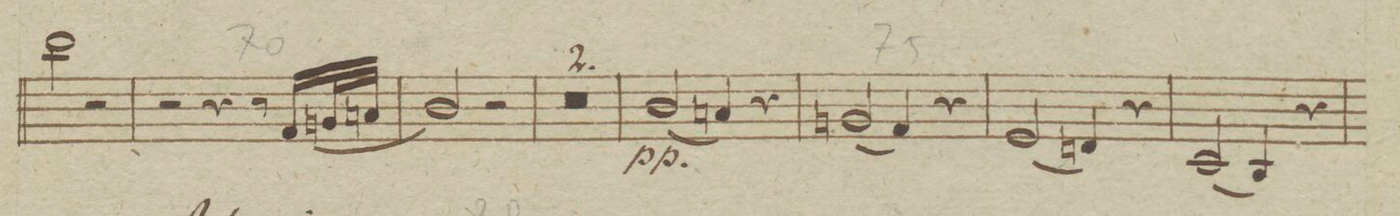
**kern	**dynam
*I"Viola.	*
*clefC3	*
*k[b-e-a-]	*
*met(c)	*
*M4/4	*
2cc\	.
2r	.
=70	=70
2r	.
4r	.
8r	.
(16G/LL	.
32An/L	.
32Bn/JJJ	.
=71	=71
2c/)	.
2r	.
=72	=72
0r	.
=73	=73
=74	=74
(2c/	pp
4Bn/)	.
4r	.
=75	=75
(2An/	.
4G/)	.
4r	.
=76	=76
(2F/	.
4En/)	.
4r	.
=77	=77
(2D/	.
4C/)	.
4r	.
=78	=78
*-	*-
